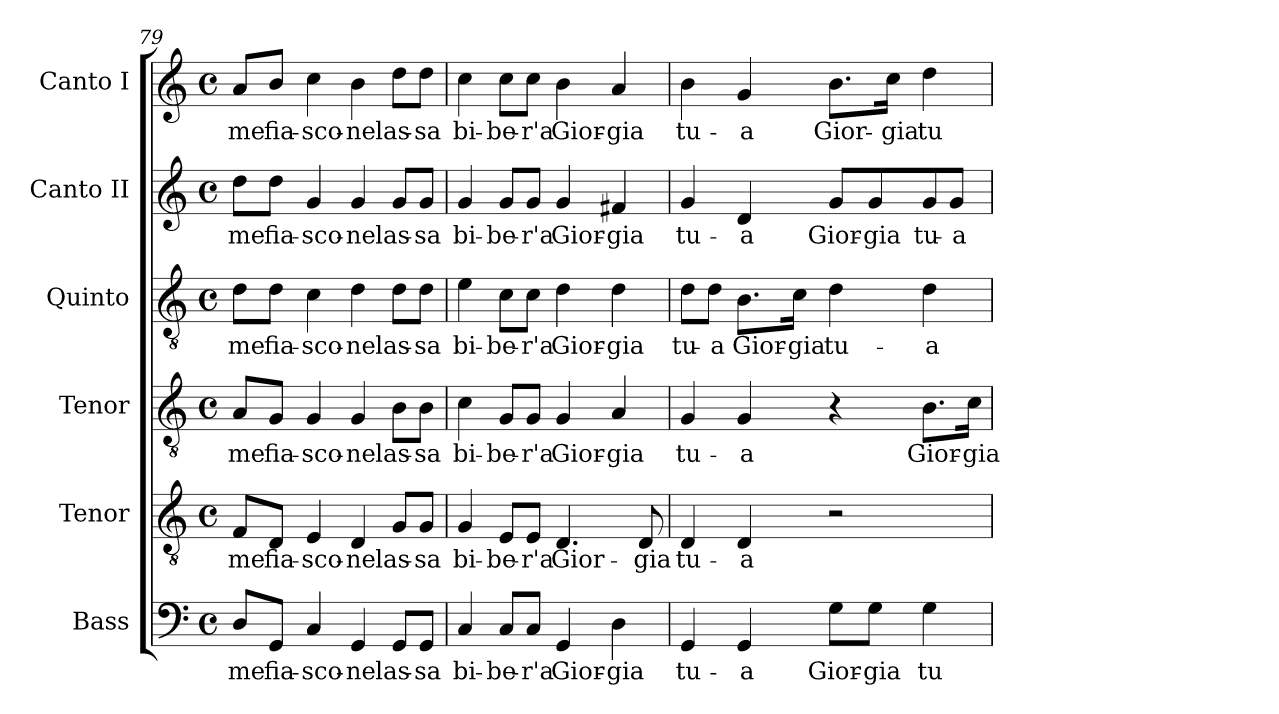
**kern	**text	**kern	**text	**kern	**text	**kern	**text	**kern	**text	**kern	**text
*part6	*part6	*part5	*part5	*part4	*part4	*part3	*part3	*part2	*part2	*part1	*part1
*staff6	*staff6	*staff5	*staff5	*staff4	*staff4	*staff3	*staff3	*staff2	*staff2	*staff1	*staff1
*I"Bass	*	*I"Tenor	*	*I"Tenor	*	*I"Quinto	*	*I"Canto II	*	*I"Canto I	*
*I'B.	*	*I'T.	*	*I'T.	*	*	*	*	*	*	*
*clefF4	*	*clefGv2	*	*clefGv2	*	*clefGv2	*	*clefG2	*	*clefG2	*
*	*	*ITrd7c12	*	*ITrd7c12	*	*ITrd7c12	*	*	*	*	*
*k[]	*	*k[]	*	*k[]	*	*k[]	*	*k[]	*	*k[]	*
*C:	*	*C:	*	*C:	*	*C:	*	*C:	*	*C:	*
*M4/4	*	*M4/4	*	*M4/4	*	*M4/4	*	*M4/4	*	*M4/4	*
*met(c)	*	*met(c)	*	*met(c)	*	*met(c)	*	*met(c)	*	*met(c)	*
=79	=79	=79	=79	=79	=79	=79	=79	=79	=79	=79	=79
!	!LO:LY:b:color=#000000	!	!	!	!	!	!	!	!	!	!
!	!	!	!LO:LY:b:color=#000000	!	!	!	!	!	!	!	!
!	!	!	!	!	!LO:LY:b:color=#000000	!	!	!	!	!	!
!	!	!	!	!	!	!	!LO:LY:b:color=#000000	!	!	!	!
!	!	!	!	!	!	!	!	!	!LO:LY:b:color=#000000	!	!
!	!	!	!	!	!	!	!	!	!	!	!LO:LY:b:color=#000000
8Di/L	-me	8FFi/L	-me	8AAi/L	-me	8Di\L	-me	8ddi\L	-me	8ai/L	-me
!	!LO:LY:b:color=#000000	!	!	!	!	!	!	!	!	!	!
!	!	!	!LO:LY:b:color=#000000	!	!	!	!	!	!	!	!
!	!	!	!	!	!LO:LY:b:color=#000000	!	!	!	!	!	!
!	!	!	!	!	!	!	!LO:LY:b:color=#000000	!	!	!	!
!	!	!	!	!	!	!	!	!	!LO:LY:b:color=#000000	!	!
!	!	!	!	!	!	!	!	!	!	!	!LO:LY:b:color=#000000
8GGi/J	fia-	8DDi/J	fia-	8GGi/J	fia-	8Di\J	fia-	8ddi\J	fia-	8bi/J	fia-
!	!LO:LY:b:color=#000000	!	!	!	!	!	!	!	!	!	!
!	!	!	!LO:LY:b:color=#000000	!	!	!	!	!	!	!	!
!	!	!	!	!	!LO:LY:b:color=#000000	!	!	!	!	!	!
!	!	!	!	!	!	!	!LO:LY:b:color=#000000	!	!	!	!
!	!	!	!	!	!	!	!	!	!LO:LY:b:color=#000000	!	!
!	!	!	!	!	!	!	!	!	!	!	!LO:LY:b:color=#000000
4Ci/	-sco-	4EEi/	-sco-	4GGi/	-sco-	4Ci\	-sco-	4gi/	-sco-	4cci\	-sco-
!	!LO:LY:b:color=#000000	!	!	!	!	!	!	!	!	!	!
!	!	!	!LO:LY:b:color=#000000	!	!	!	!	!	!	!	!
!	!	!	!	!	!LO:LY:b:color=#000000	!	!	!	!	!	!
!	!	!	!	!	!	!	!LO:LY:b:color=#000000	!	!	!	!
!	!	!	!	!	!	!	!	!	!LO:LY:b:color=#000000	!	!
!	!	!	!	!	!	!	!	!	!	!	!LO:LY:b:color=#000000
4GGi/	-ne	4DDi/	-ne	4GGi/	-ne	4Di\	-ne	4gi/	-ne	4bi\	-ne
!	!LO:LY:b:color=#000000	!	!	!	!	!	!	!	!	!	!
!	!	!	!LO:LY:b:color=#000000	!	!	!	!	!	!	!	!
!	!	!	!	!	!LO:LY:b:color=#000000	!	!	!	!	!	!
!	!	!	!	!	!	!	!LO:LY:b:color=#000000	!	!	!	!
!	!	!	!	!	!	!	!	!	!LO:LY:b:color=#000000	!	!
!	!	!	!	!	!	!	!	!	!	!	!LO:LY:b:color=#000000
8GGi/L	las-	8GGi/L	las-	8BBi\L	las-	8Di\L	las-	8gi/L	las-	8ddi\L	las-
!	!LO:LY:b:color=#000000	!	!	!	!	!	!	!	!	!	!
!	!	!	!LO:LY:b:color=#000000	!	!	!	!	!	!	!	!
!	!	!	!	!	!LO:LY:b:color=#000000	!	!	!	!	!	!
!	!	!	!	!	!	!	!LO:LY:b:color=#000000	!	!	!	!
!	!	!	!	!	!	!	!	!	!LO:LY:b:color=#000000	!	!
!	!	!	!	!	!	!	!	!	!	!	!LO:LY:b:color=#000000
8GGi/J	-sa	8GGi/J	-sa	8BBi\J	-sa	8Di\J	-sa	8gi/J	-sa	8ddi\J	-sa
=80	=80	=80	=80	=80	=80	=80	=80	=80	=80	=80	=80
!	!LO:LY:b:color=#000000	!	!	!	!	!	!	!	!	!	!
!	!	!	!LO:LY:b:color=#000000	!	!	!	!	!	!	!	!
!	!	!	!	!	!LO:LY:b:color=#000000	!	!	!	!	!	!
!	!	!	!	!	!	!	!LO:LY:b:color=#000000	!	!	!	!
!	!	!	!	!	!	!	!	!	!LO:LY:b:color=#000000	!	!
!	!	!	!	!	!	!	!	!	!	!	!LO:LY:b:color=#000000
4Ci/	bi-	4GGi/	bi-	4Ci\	bi-	4Ei\	bi-	4gi/	bi-	4cci\	bi-
!	!LO:LY:b:color=#000000	!	!	!	!	!	!	!	!	!	!
!	!	!	!LO:LY:b:color=#000000	!	!	!	!	!	!	!	!
!	!	!	!	!	!LO:LY:b:color=#000000	!	!	!	!	!	!
!	!	!	!	!	!	!	!LO:LY:b:color=#000000	!	!	!	!
!	!	!	!	!	!	!	!	!	!LO:LY:b:color=#000000	!	!
!	!	!	!	!	!	!	!	!	!	!	!LO:LY:b:color=#000000
8Ci/L	-be-	8EEi/L	-be-	8GGi/L	-be-	8Ci\L	-be-	8gi/L	-be-	8cci\L	-be-
!	!LO:LY:b:color=#000000	!	!	!	!	!	!	!	!	!	!
!	!	!	!LO:LY:b:color=#000000	!	!	!	!	!	!	!	!
!	!	!	!	!	!LO:LY:b:color=#000000	!	!	!	!	!	!
!	!	!	!	!	!	!	!LO:LY:b:color=#000000	!	!	!	!
!	!	!	!	!	!	!	!	!	!LO:LY:b:color=#000000	!	!
!	!	!	!	!	!	!	!	!	!	!	!LO:LY:b:color=#000000
8Ci/J	-r'a	8EEi/J	-r'a	8GGi/J	-r'a	8Ci\J	-r'a	8gi/J	-r'a	8cci\J	-r'a
!	!LO:LY:b:color=#000000	!	!	!	!	!	!	!	!	!	!
!	!	!	!LO:LY:b:color=#000000	!	!	!	!	!	!	!	!
!	!	!	!	!	!LO:LY:b:color=#000000	!	!	!	!	!	!
!	!	!	!	!	!	!	!LO:LY:b:color=#000000	!	!	!	!
!	!	!	!	!	!	!	!	!	!LO:LY:b:color=#000000	!	!
!	!	!	!	!	!	!	!	!	!	!	!LO:LY:b:color=#000000
4GGi/	Gior-	4.DDi/	Gior-	4GGi/	Gior-	4Di\	Gior-	4gi/	Gior-	4bi\	Gior-
!	!LO:LY:b:color=#000000	!	!	!	!	!	!	!	!	!	!
!	!	!	!	!	!LO:LY:b:color=#000000	!	!	!	!	!	!
!	!	!	!	!	!	!	!LO:LY:b:color=#000000	!	!	!	!
!	!	!	!	!	!	!	!	!	!LO:LY:b:color=#000000	!	!
!	!	!	!	!	!	!	!	!	!	!	!LO:LY:b:color=#000000
4Di\	-gia	.	.	4AAi/	-gia	4Di\	-gia	4f#Xi/	-gia	4ai/	-gia
!	!	!	!LO:LY:b:color=#000000	!	!	!	!	!	!	!	!
.	.	8DDi/	-gia	.	.	.	.	.	.	.	.
!!LO:LB:g=z
=81	=81	=81	=81	=81	=81	=81	=81	=81	=81	=81	=81
!	!LO:LY:b:color=#000000	!	!	!	!	!	!	!	!	!	!
!	!	!	!LO:LY:b:color=#000000	!	!	!	!	!	!	!	!
!	!	!	!	!	!LO:LY:b:color=#000000	!	!	!	!	!	!
!	!	!	!	!	!	!	!LO:LY:b:color=#000000	!	!	!	!
!	!	!	!	!	!	!	!	!	!LO:LY:b:color=#000000	!	!
!	!	!	!	!	!	!	!	!	!	!	!LO:LY:b:color=#000000
4GGi/	tu-	4DDi/	tu-	4GGi/	tu-	8Di\L	tu-	4gi/	tu-	4bi\	tu-
!	!	!	!	!	!	!	!LO:LY:b:color=#000000	!	!	!	!
.	.	.	.	.	.	8Di\J	-a	.	.	.	.
!	!LO:LY:b:color=#000000	!	!	!	!	!	!	!	!	!	!
!	!	!	!LO:LY:b:color=#000000	!	!	!	!	!	!	!	!
!	!	!	!	!	!LO:LY:b:color=#000000	!	!	!	!	!	!
!	!	!	!	!	!	!	!LO:LY:b:color=#000000	!	!	!	!
!	!	!	!	!	!	!	!	!	!LO:LY:b:color=#000000	!	!
!	!	!	!	!	!	!	!	!	!	!	!LO:LY:b:color=#000000
4GGi/	-a	4DDi/	-a	4GGi/	-a	8.BBi\L	Gior-	4di/	-a	4gi/	-a
!	!	!	!	!	!	!	!LO:LY:b:color=#000000	!	!	!	!
.	.	.	.	.	.	16Ci\Jk	-gia	.	.	.	.
!	!LO:LY:b:color=#000000	!	!	!	!	!	!	!	!	!	!
!	!	!	!	!	!	!	!LO:LY:b:color=#000000	!	!	!	!
!	!	!	!	!	!	!	!	!	!LO:LY:b:color=#000000	!	!
!	!	!	!	!	!	!	!	!	!	!	!LO:LY:b:color=#000000
8Gi\L	Gior-	2r	.	4r	.	4Di\	tu-	8gi/L	Gior-	8.bi\L	Gior-
!	!LO:LY:b:color=#000000	!	!	!	!	!	!	!	!	!	!
!	!	!	!	!	!	!	!	!	!LO:LY:b:color=#000000	!	!
8Gi\J	-gia	.	.	.	.	.	.	8gi/	-gia	.	.
!	!	!	!	!	!	!	!	!	!	!	!LO:LY:b:color=#000000
.	.	.	.	.	.	.	.	.	.	16cci\Jk	-gia
!	!LO:LY:b:color=#000000	!	!	!	!	!	!	!	!	!	!
!	!	!	!	!	!LO:LY:b:color=#000000	!	!	!	!	!	!
!	!	!	!	!	!	!	!LO:LY:b:color=#000000	!	!	!	!
!	!	!	!	!	!	!	!	!	!LO:LY:b:color=#000000	!	!
!	!	!	!	!	!	!	!	!	!	!	!LO:LY:b:color=#000000
4Gi\	tu-	.	.	8.BBi\L	Gior-	4Di\	-a	8gi/	tu-	4ddi\	tu-
!	!	!	!	!	!	!	!	!	!LO:LY:b:color=#000000	!	!
.	.	.	.	.	.	.	.	8gi/J	-a	.	.
!	!	!	!	!	!LO:LY:b:color=#000000	!	!	!	!	!	!
.	.	.	.	16Ci\Jk	-gia	.	.	.	.	.	.
=	=	=	=	=	=	=	=	=	=	=	=
*-	*-	*-	*-	*-	*-	*-	*-	*-	*-	*-	*-
